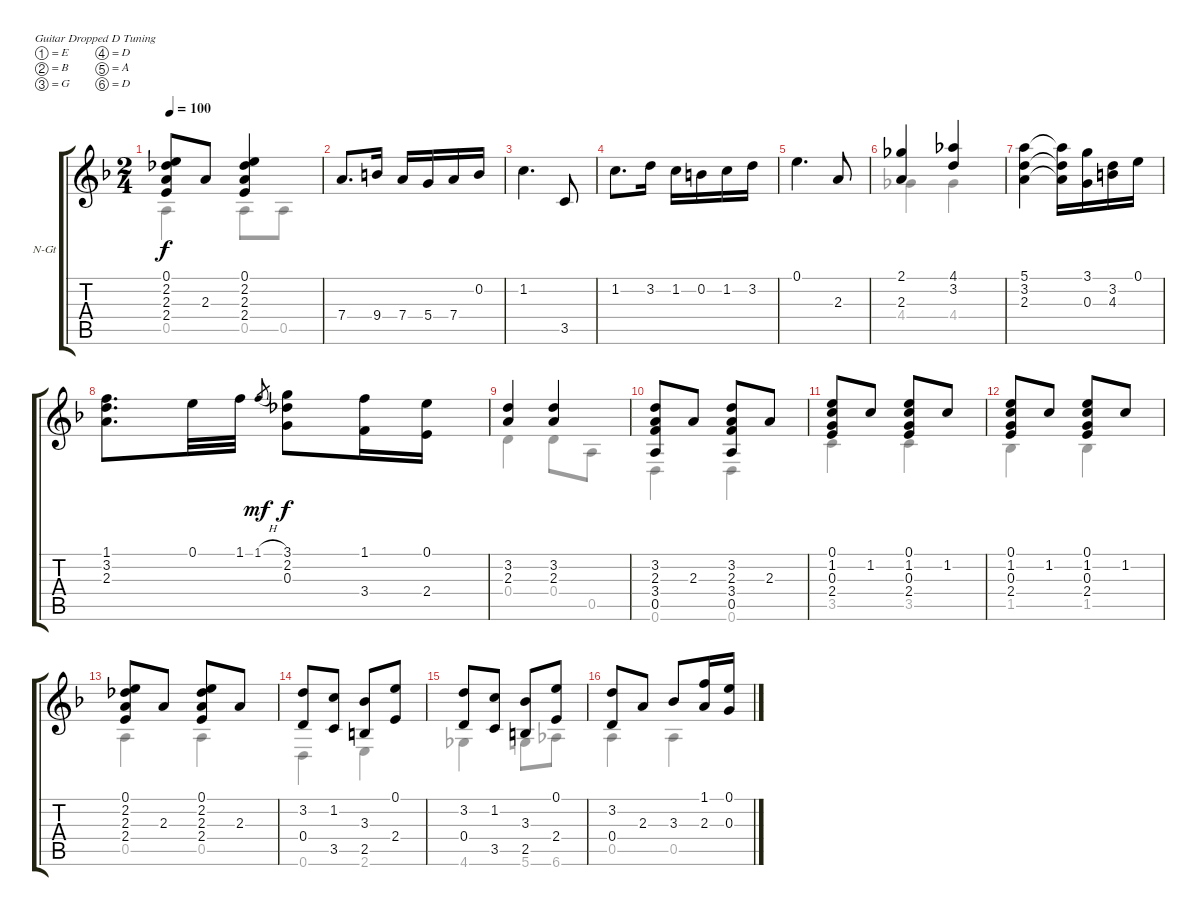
\bracketExtendMode groupsimilarinstruments
\firstSystemTrackNameOrientation horizontal
\otherSystemsTrackNameOrientation horizontal
\track ("Guitar 1" "N-Gt") {instrument acousticguitarnylon}
\staff {score tabs}
\tuning (E4 B3 G3 D3 A2 D2)
\voice
\ts (2 4)
\tempo 100
\clef g2
\ks f
(0.1 2.2 2.3 2.4).8{dy f} 2.3.8 (0.1 2.2 2.3 2.4).4 |
7.4.8{d} 9.4.16 7.4.16 5.4.16 7.4.16 0.2.16 |
1.2.4{d} 3.5.8 |
1.2.8{d} 3.2.16 1.2.16 0.2.16 1.2.16 3.2.16 |
0.1.4{d} 2.3.8 |
(2.1 2.3).4 (4.1 3.2).4 |
(5.1 3.2 2.3).4 (5.1{t} 3.2{t} 2.3{t}).16 (3.1 0.3).16 (3.2 4.3).16 0.1.16 |
(1.1 3.2 2.3).8{d} 0.1.32 1.1.32 1.1{h}.8{gr dy mf} (3.1 2.2 0.3).8{dy f} (1.1 3.4).16 (0.1 2.4).16 |
(3.2 2.3).4 (3.2 2.3).4 |
(3.2 2.3 3.4 0.5).8 2.3.8 (3.2 2.3 3.4 0.5).8 2.3.8 |
(0.1 1.2 0.3 2.4).8 1.2.8 (0.1 1.2 0.3 2.4).8 1.2.8 |
(0.1 1.2 0.3 2.4).8 1.2.8 (0.1 1.2 0.3 2.4).8 1.2.8 |
(0.1 2.2 2.3 2.4).8 2.3.8 (0.1 2.2 2.3 2.4).8 2.3.8 |
(3.2 0.4).8 (1.2 3.5).8 (3.3 2.5).8 (0.1 2.4).8 |
(3.2 0.4).8 (1.2 3.5).8 (3.3 2.5).8 (0.1 2.4).8 |
(3.2 0.4).8 2.3.8 3.3.8 (1.1 2.3).16 (0.1 0.3).16
\voice
\clef g2
\ottava regular
\simile none
\ks f
0.5.4{dy f} 0.5.8 0.5.8 |
|
|
|
|
4.4.4 4.4.4 |
|
|
0.4.4 0.4.8 0.5.8 |
0.6.4 0.6.4 |
3.5.4 3.5.4 |
1.5.4 1.5.4 |
0.5.4 0.5.4 |
0.6.4 2.6.4 |
4.6.4 5.6.8 6.6.8 |
0.5.4 0.5.4
